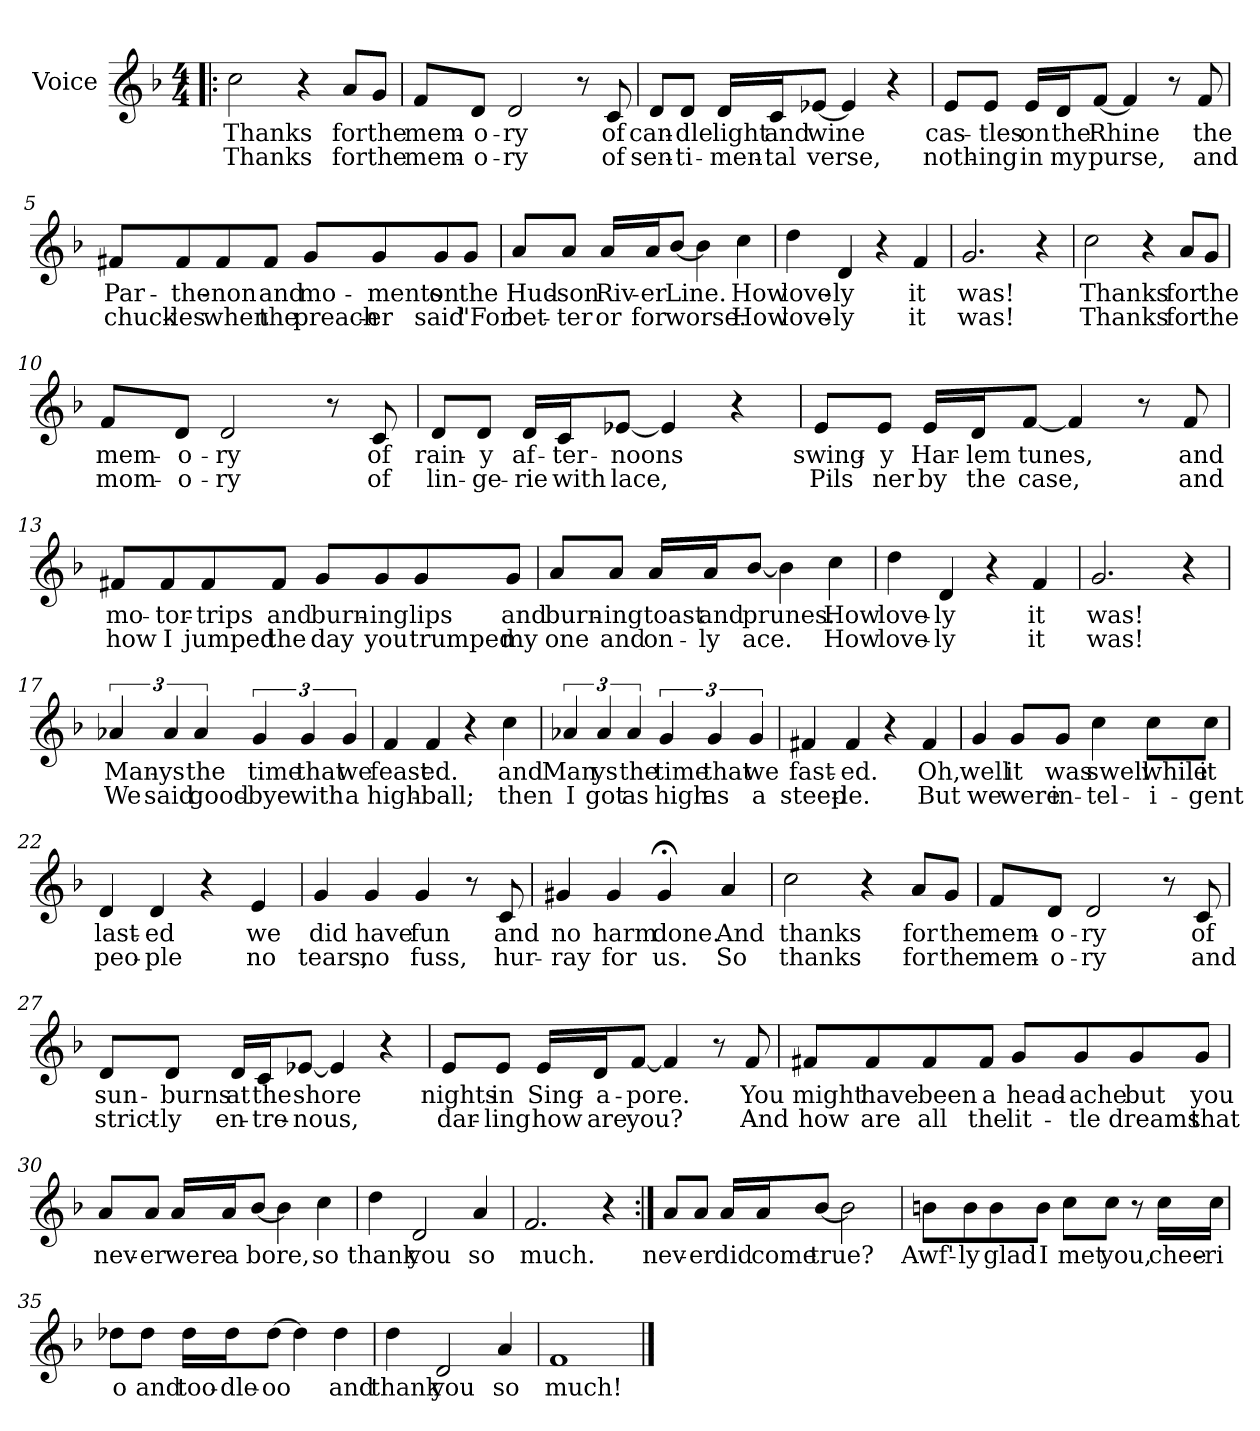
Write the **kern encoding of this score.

**kern	**text	**text
*part1	*part1	*part1
*staff1	*staff1	*staff1
*I"Voice	*	*
*clefG2	*	*
*k[b-]	*	*
*F:	*	*
*M4/4	*	*
=1!|:	=1!|:	=1!|:
2cc\	Thanks	Thanks
4r	.	.
8a/L	for	for
8g/J	the	the
=2	=2	=2
8f/L	mem-	mem-
8d/J	-o-	o-
2d/	-ry	-ry
8r	.	.
8c/	of	of
=3	=3	=3
8d/L	can-	sen-
8d/J	-dle	ti-
16d/L	light	-men-
16c/	and	-tal
[8e-X/J	wine	verse,
4e-/]	.	.
4r	.	.
!!LO:LB:g=z
=4	=4	=4
8e/L	cas-	noth-
8e/J	-tles	-ing
16e/L	on	in
16d/	the	my
[8f/J	Rhine	purse,
4f/]	.	.
8r	.	.
8f/	the	and
=5	=5	=5
8f#X/L	Par-	chuck-
8f#/	-the-	-les
8f#/	-non	when
8f#/J	and	the
8g/L	mo-	preach-
8g/	-ments	-er
8g/	on	said
8g/J	the	"For
!!LO:LB:g=z
=6	=6	=6
8a/L	Hud-	bet-
8a/J	-son	-ter
16a/L	Riv-	or
16a/	-er	for
[8b-/J	Line.	worse.
4b-\]	.	.
4cc\	How	How
=7	=7	=7
4dd\	love-	love-
4d/	-ly	-ly
4r	.	.
4f/	it	it
=8	=8	=8
2.g/	was!	was!
4r	.	.
=9	=9	=9
2cc\	Thanks	Thanks
4r	.	.
8a/L	for	for
8g/J	the	the
!!LO:LB:g=z
=10	=10	=10
8f/L	mem-	mom-
8d/J	-o-	-o-
2d/	-ry	-ry
8r	.	.
8c/	of	of
=11	=11	=11
8d/L	rain-	lin-
8d/J	-y	-ge-
16d/L	af-	-rie
16c/	-ter-	with
[8e-X/J	-noons	lace,
4e-/]	.	.
4r	.	.
=12	=12	=12
8e/L	swing-	-Pils
8e/J	-y	ner
16e/L	Har-	by
16d/	-lem	the
[8f/J	tunes,	case,
4f/]	.	.
8r	.	.
8f/	and	and
!!LO:LB:g=z
=13	=13	=13
8f#X/L	mo-	how
8f#/	-tor-	I
8f#/	trips	jumped
8f#/J	and	the
8g/L	burn-	day
8g/	-ing	you
8g/	lips	trumped
8g/J	and	my
=14	=14	=14
8a/L	burn-	one
8a/J	-ing	and
16a/L	toast	on-
16a/	and	-ly
[8b-/J	prunes.	ace.
4b-\]	.	.
4cc\	How	How
!!LO:LB:g=z
=15	=15	=15
4dd\	love-	love-
4d/	-ly	-ly
4r	.	.
4f/	it	it
=16	=16	=16
2.g/	was!	was!
4r	.	.
=17	=17	=17
6a-X/	Man-	We
6a-/	-ys	said
6a-/	the	good-
6g/	time	-bye
6g/	that	with
6g/	we	a
=18	=18	=18
4f/	-feast	high-
4f/	ed.	-ball;
4r	.	.
4cc\	and	then
!!LO:LB:g=z
=19	=19	=19
6a-X/	Man	I
6a-/	ys	got
6a-/	the	as
6g/	time	high
6g/	that	as
6g/	we	a
=20	=20	=20
4f#X/	fast-	steep-
4f#/	ed.	-le.
4r	.	.
4f#/	Oh,	But
=21	=21	=21
4g/	well	we
8g/L	it	were
8g/J	was	in-
4cc\	swell	-tel-
8cc\L	while	i-
8cc\J	it	-gent
!!LO:PB:g=z
=22	=22	=22
4d/	last-	peo-
4d/	-ed	-ple
4r	.	.
4e/	we	no
=23	=23	=23
4g/	did	tears,
4g/	have	no
4g/	fun	fuss,
8r	.	.
8c/	and	hur-
=24	=24	=24
4g#X/	no	-ray
4g#/	harm	for
4g#;</	done.	us.
4a/	And	So
=25	=25	=25
2cc\	thanks	thanks
4r	.	.
8a/L	for	for
8g/J	the	the
!!LO:LB:g=z
=26	=26	=26
8f/L	mem-	mem-
8d/J	-o-	-o-
2d/	-ry	-ry
8r	.	.
8c/	of	and
=27	=27	=27
8d/L	sun-	strict-
8d/J	-burns	-ly
16d/L	at	en-
16c/	the	-tre-
[8e-X/J	shore	-nous,
4e-/]	.	.
4r	.	.
=28	=28	=28
8e/L	nights	dar-
8e/J	in	-ling
16e/L	Sing-	how
16d/	-a-	are
[8f/J	-pore.	you?
4f/]	.	.
8r	.	.
8f/	You	And
!!LO:LB:g=z
=29	=29	=29
8f#X/L	might	how
8f#/	have	are
8f#/	been	all
8f#/J	a	the
8g/L	head-	lit-
8g/	-ache	-tle
8g/	but	dreams
8g/J	you	that
=30	=30	=30
8a/L	nev-	.
8a/J	-er	.
16a/L	were	.
16a/	a	.
[8b-/J	bore,	.
4b-\]	.	.
4cc\	so	.
!!LO:LB:g=z
=31	=31	=31
4dd\	thank	.
2d/	you	.
4a/	so	.
=32	=32	=32
2.f/	much.	.
4r	.	.
=33:|!	=33:|!	=33:|!
8a/L	nev-	.
8a/J	-er	.
16a/L	did	.
16a/	come	.
[8b-/J	true?	.
2b-\]	.	.
!!LO:LB:g=z
=34	=34	=34
8bn\L	Awf'-	.
8b\	-ly	.
8b\	glad	.
8b\J	I	.
8cc\L	met	.
8cc\J	you,	.
8r	.	.
16cc\L	chee-	.
16cc\J	-ri	.
=35	=35	=35
8dd-X\L	o	.
8dd-\J	and	.
16dd-\L	too-	.
16dd-\	-dle-	.
[8dd-\J	-oo	.
4dd-\]	.	.
4dd-\	and	.
=36	=36	=36
4dd\	thank	.
2d/	you	.
4a/	so	.
=37	=37	=37
1f	much!	.
==	==	==
*-	*-	*-
